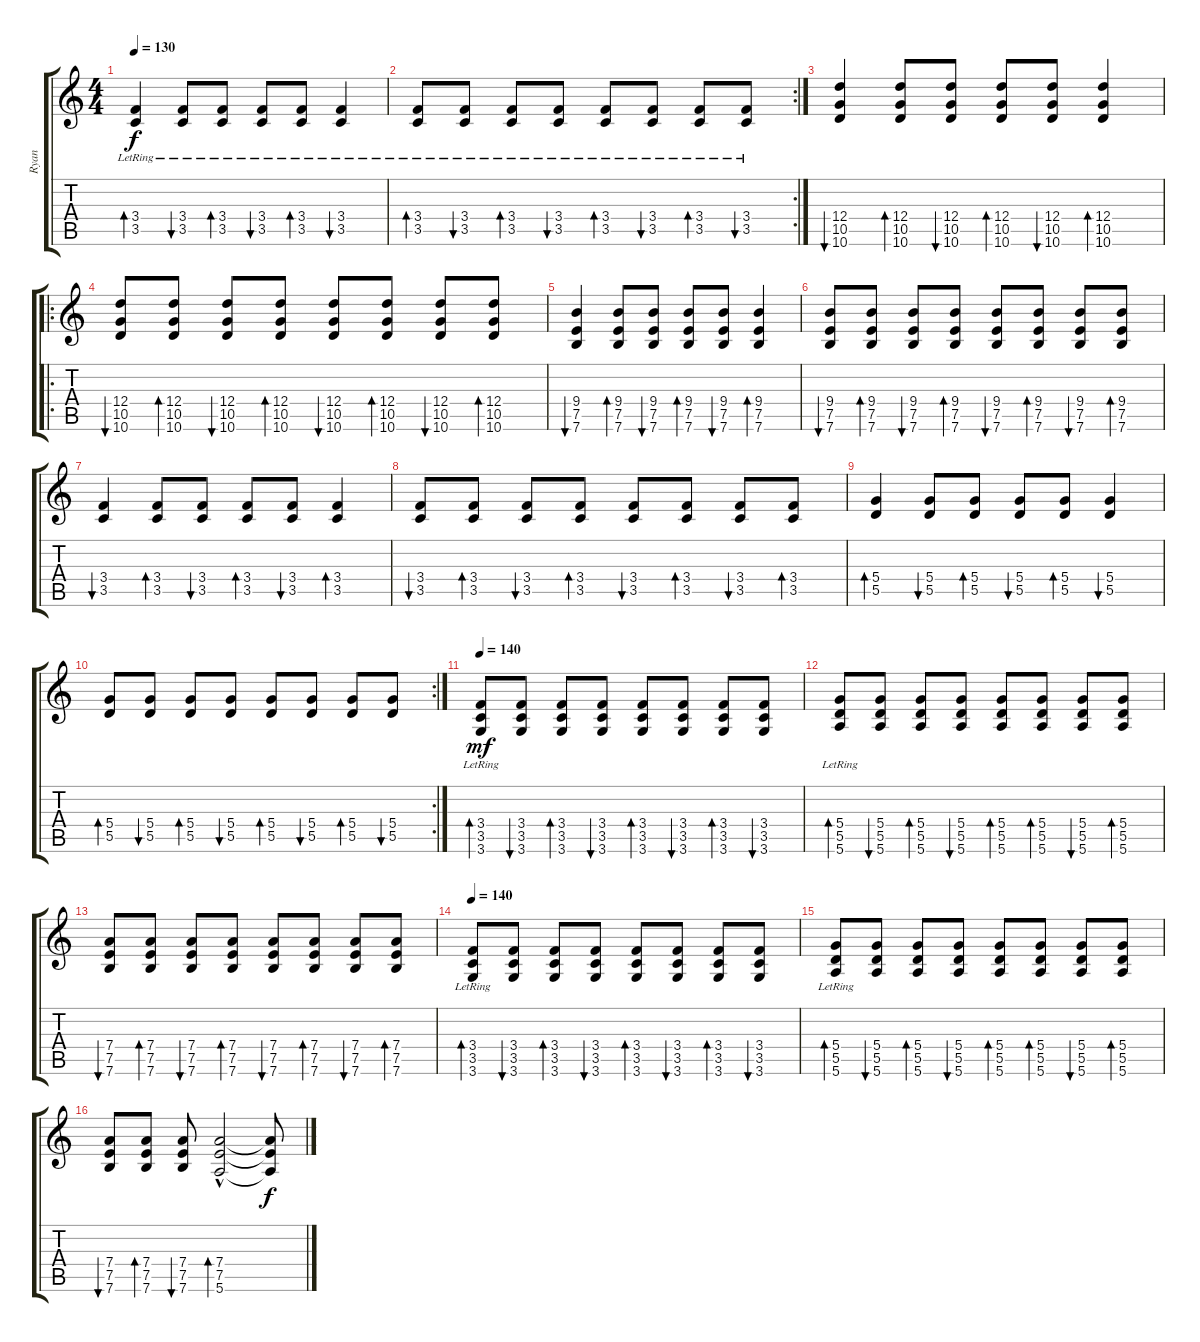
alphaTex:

\track ("Ryan" "Ryan") {instrument acousticguitarnylon}
\staff {score tabs}
\tuning (E4 B3 G3 D3 A2 E2) {hide}
\ts (4 4)
\tempo 130
\clef g2
\ks c
(3.4{lr} 3.5{lr}).4{bd 60 dy f} (3.4{lr} 3.5{lr}).8{bu 60} (3.4{lr} 3.5{lr}).8{bd 60} (3.4{lr} 3.5{lr}).8{bu 60} (3.4{lr} 3.5{lr}).8{bd 60} (3.4{lr} 3.5{lr}).4{bu 60} |
\rc 2
(3.4{lr} 3.5{lr}).8{bd 60} (3.4{lr} 3.5{lr}).8{bu 60} (3.4{lr} 3.5{lr}).8{bd 60} (3.4{lr} 3.5{lr}).8{bu 60} (3.4{lr} 3.5{lr}).8{bd 60} (3.4{lr} 3.5{lr}).8{bu 60} (3.4{lr} 3.5{lr}).8{bd 60} (3.4{lr} 3.5{lr}).8{bu 60} |
(12.4 10.5 10.6).4{bu 60} (12.4 10.5 10.6).8{bd 60} (12.4 10.5 10.6).8{bu 60} (12.4 10.5 10.6).8{bd 60} (12.4 10.5 10.6).8{bu 60} (12.4 10.5 10.6).4{bd 60} |
\ro
(12.4 10.5 10.6).8{bu 60} (12.4 10.5 10.6).8{bd 60} (12.4 10.5 10.6).8{bu 60} (12.4 10.5 10.6).8{bd 60} (12.4 10.5 10.6).8{bu 60} (12.4 10.5 10.6).8{bd 60} (12.4 10.5 10.6).8{bu 60} (12.4 10.5 10.6).8{bd 60} |
(9.4 7.5 7.6).4{bu 60} (9.4 7.5 7.6).8{bd 60} (9.4 7.5 7.6).8{bu 60} (9.4 7.5 7.6).8{bd 60} (9.4 7.5 7.6).8{bu 60} (9.4 7.5 7.6).4{bd 60} |
(9.4 7.5 7.6).8{bu 60} (9.4 7.5 7.6).8{bd 60} (9.4 7.5 7.6).8{bu 60} (9.4 7.5 7.6).8{bd 60} (9.4 7.5 7.6).8{bu 60} (9.4 7.5 7.6).8{bd 60} (9.4 7.5 7.6).8{bu 60} (9.4 7.5 7.6).8{bd 60} |
(3.4 3.5).4{bu 60} (3.4 3.5).8{bd 60} (3.4 3.5).8{bu 60} (3.4 3.5).8{bd 60} (3.4 3.5).8{bu 60} (3.4 3.5).4{bd 60} |
(3.4 3.5).8{bu 60} (3.4 3.5).8{bd 60} (3.4 3.5).8{bu 60} (3.4 3.5).8{bd 60} (3.4 3.5).8{bu 60} (3.4 3.5).8{bd 60} (3.4 3.5).8{bu 60} (3.4 3.5).8{bd 60} |
(5.4 5.5).4{bd 60} (5.4 5.5).8{bu 60} (5.4 5.5).8{bd 60} (5.4 5.5).8{bu 60} (5.4 5.5).8{bd 60} (5.4 5.5).4{bu 60} |
\rc 2
(5.4 5.5).8{bd 60} (5.4 5.5).8{bu 60} (5.4 5.5).8{bd 60} (5.4 5.5).8{bu 60} (5.4 5.5).8{bd 60} (5.4 5.5).8{bu 60} (5.4 5.5).8{bd 60} (5.4 5.5).8{bu 60} |
\tempo 140
(3.4{lr} 3.5{lr} 3.6{lr}).8{bd 60 dy mf volume 8} (3.4 3.5 3.6).8{bu 60} (3.4 3.5 3.6).8{bd 60} (3.4 3.5 3.6).8{bu 60} (3.4 3.5 3.6).8{bd 60} (3.4 3.5 3.6).8{bu 60} (3.4 3.5 3.6).8{bd 60} (3.4 3.5 3.6).8{bu 60} |
(5.4{lr} 5.5{lr} 5.6{lr}).8{bd 60} (5.4 5.5 5.6).8{bu 60} (5.4 5.5 5.6).8{bd 60} (5.4 5.5 5.6).8{bu 60} (5.4 5.5 5.6).8{bd 60} (5.4 5.5 5.6).8{bd 60} (5.4 5.5 5.6).8{bu 60} (5.4 5.5 5.6).8{bd 60} |
(7.4 7.5 7.6).8{bu 60} (7.4 7.5 7.6).8{bd 60} (7.4 7.5 7.6).8{bu 60} (7.4 7.5 7.6).8{bd 60} (7.4 7.5 7.6).8{bu 60} (7.4 7.5 7.6).8{bd 60} (7.4 7.5 7.6).8{bu 60} (7.4 7.5 7.6).8{bd 60} |
\tempo 140
(3.4{lr} 3.5{lr} 3.6{lr}).8{bd 60 volume 8} (3.4 3.5 3.6).8{bu 60} (3.4 3.5 3.6).8{bd 60} (3.4 3.5 3.6).8{bu 60} (3.4 3.5 3.6).8{bd 60} (3.4 3.5 3.6).8{bu 60} (3.4 3.5 3.6).8{bd 60} (3.4 3.5 3.6).8{bu 60} |
(5.4{lr} 5.5{lr} 5.6{lr}).8{bd 60} (5.4 5.5 5.6).8{bu 60} (5.4 5.5 5.6).8{bd 60} (5.4 5.5 5.6).8{bu 60} (5.4 5.5 5.6).8{bd 60} (5.4 5.5 5.6).8{bd 60} (5.4 5.5 5.6).8{bu 60} (5.4 5.5 5.6).8{bd 60} |
(7.4 7.5 7.6).8{bu 60} (7.4 7.5 7.6).8{bd 60} (7.4 7.5 7.6).8{bu 60} (7.4{hac} 7.5 5.6).2{bd 60} (7.4{t} 7.5{t} 5.6{t}).8{dy f}
